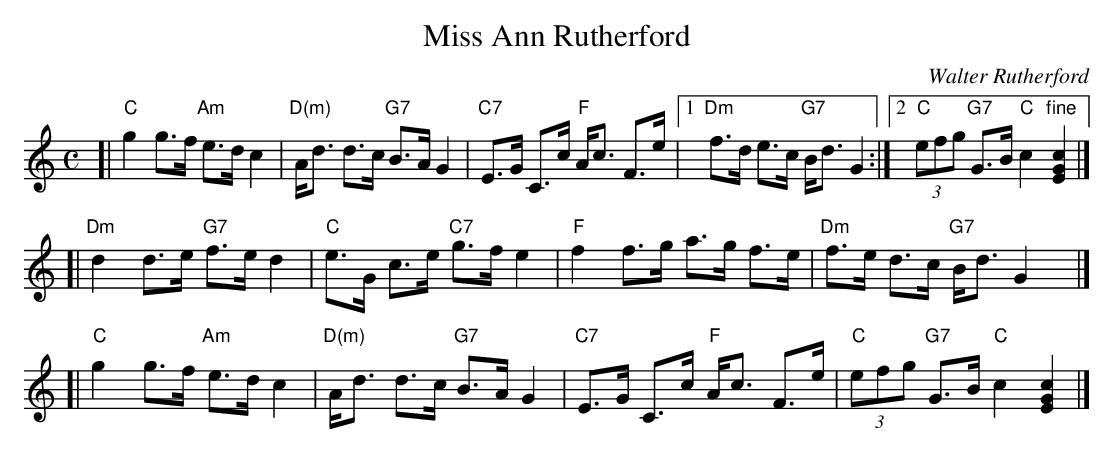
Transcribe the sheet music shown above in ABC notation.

X:1
T: Miss Ann Rutherford
C: Walter Rutherford
M: C
L: 1/16
K: C
[| "C"g4 g3f "Am"e3d c4 | "D(m)"Ad3 d3c "G7"B3A G4 \
|  "C7"E3G C3c "F"Ac3 F3e |1 "Dm"f3d e3c "G7"Bd3 G4 :|2 "C"(3e2f2g2 "G7"G3B "C"c4 "fine"[c4G4E4] |]
[| "Dm"d4 d3e "G7"f3e d4 | "C"e3G c3e "C7"g3f e4 \
|  "F"f4 f3g a3g f3e | "Dm"f3e d3c "G7"Bd3 G4 y/|]
[| "C"g4 g3f "Am"e3d c4 | "D(m)"Ad3 d3c "G7"B3A G4 \
|  "C7"E3G C3c "F"Ac3 F3e | "C"(3e2f2g2 "G7"G3B "C"c4 [c4G4E4] |]
